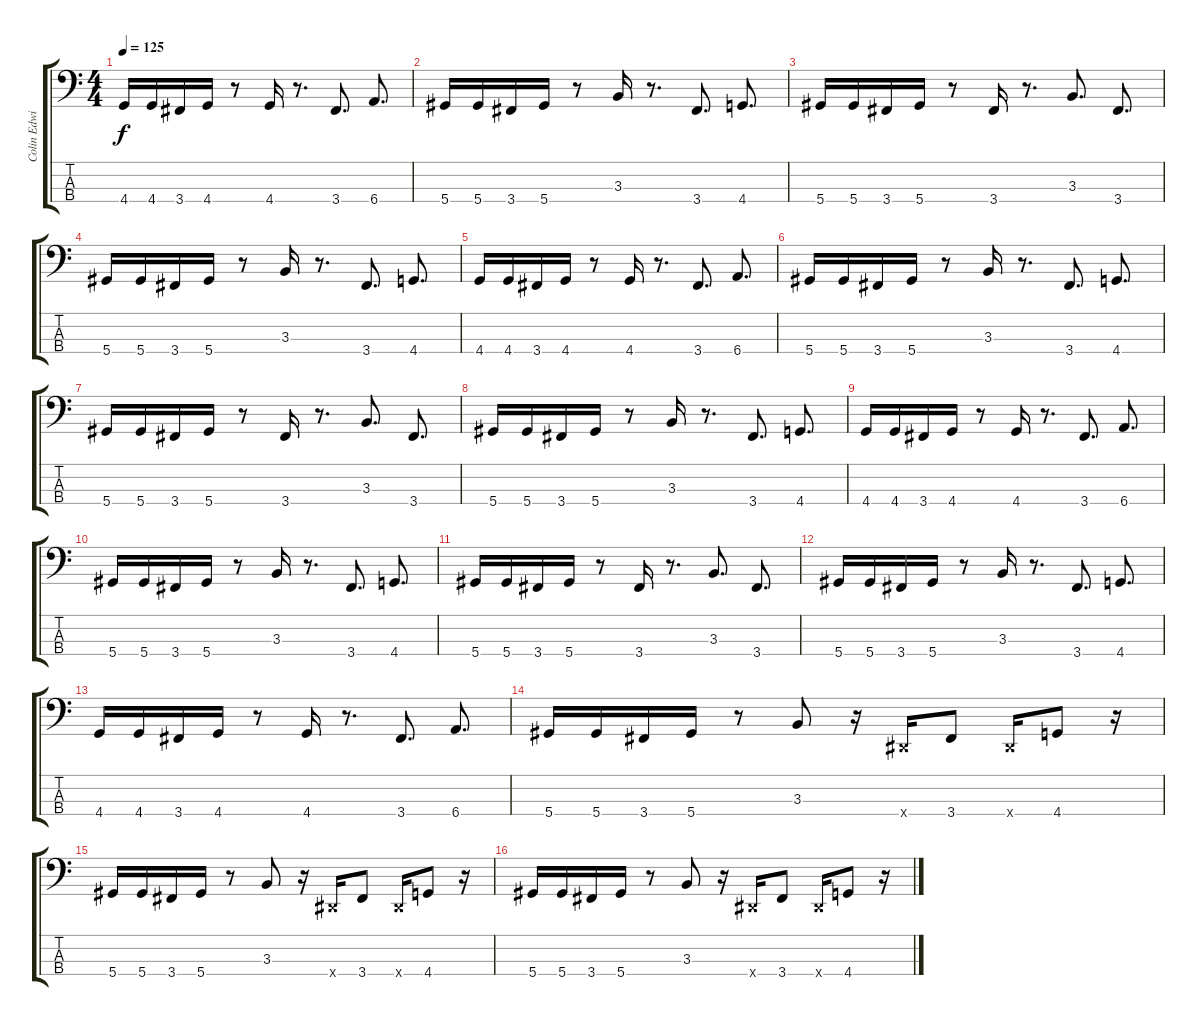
\track ("Colin Edwin (Eb)" "Colin Edwi") {instrument electricbassfinger}
\staff {score tabs}
\tuning (Gb2 Db2 Ab1 Eb1) {hide}
\ts (4 4)
\tempo 125
\clef f4
\ks c
4.4.16{dy f} 4.4.16 3.4.16 4.4.16 r.8 4.4.16 r.8{d} 3.4.8{d} 6.4.8{d} |
5.4.16 5.4.16 3.4.16 5.4.16 r.8 3.3.16 r.8{d} 3.4.8{d} 4.4.8{d} |
5.4.16 5.4.16 3.4.16 5.4.16 r.8 3.4.16 r.8{d} 3.3.8{d} 3.4.8{d} |
5.4.16 5.4.16 3.4.16 5.4.16 r.8 3.3.16 r.8{d} 3.4.8{d} 4.4.8{d} |
4.4.16 4.4.16 3.4.16 4.4.16 r.8 4.4.16 r.8{d} 3.4.8{d} 6.4.8{d} |
5.4.16 5.4.16 3.4.16 5.4.16 r.8 3.3.16 r.8{d} 3.4.8{d} 4.4.8{d} |
5.4.16 5.4.16 3.4.16 5.4.16 r.8 3.4.16 r.8{d} 3.3.8{d} 3.4.8{d} |
5.4.16 5.4.16 3.4.16 5.4.16 r.8 3.3.16 r.8{d} 3.4.8{d} 4.4.8{d} |
4.4.16 4.4.16 3.4.16 4.4.16 r.8 4.4.16 r.8{d} 3.4.8{d} 6.4.8{d} |
5.4.16 5.4.16 3.4.16 5.4.16 r.8 3.3.16 r.8{d} 3.4.8{d} 4.4.8{d} |
5.4.16 5.4.16 3.4.16 5.4.16 r.8 3.4.16 r.8{d} 3.3.8{d} 3.4.8{d} |
5.4.16 5.4.16 3.4.16 5.4.16 r.8 3.3.16 r.8{d} 3.4.8{d} 4.4.8{d} |
4.4.16 4.4.16 3.4.16 4.4.16 r.8 4.4.16 r.8{d} 3.4.8{d} 6.4.8{d} |
5.4.16 5.4.16 3.4.16 5.4.16 r.8 3.3.8 r.16 0.4{x}.16 3.4.8 0.4{x}.16 4.4.8 r.16 |
5.4.16 5.4.16 3.4.16 5.4.16 r.8 3.3.8 r.16 0.4{x}.16 3.4.8 0.4{x}.16 4.4.8 r.16 |
5.4.16 5.4.16 3.4.16 5.4.16 r.8 3.3.8 r.16 0.4{x}.16 3.4.8 0.4{x}.16 4.4.8 r.16
